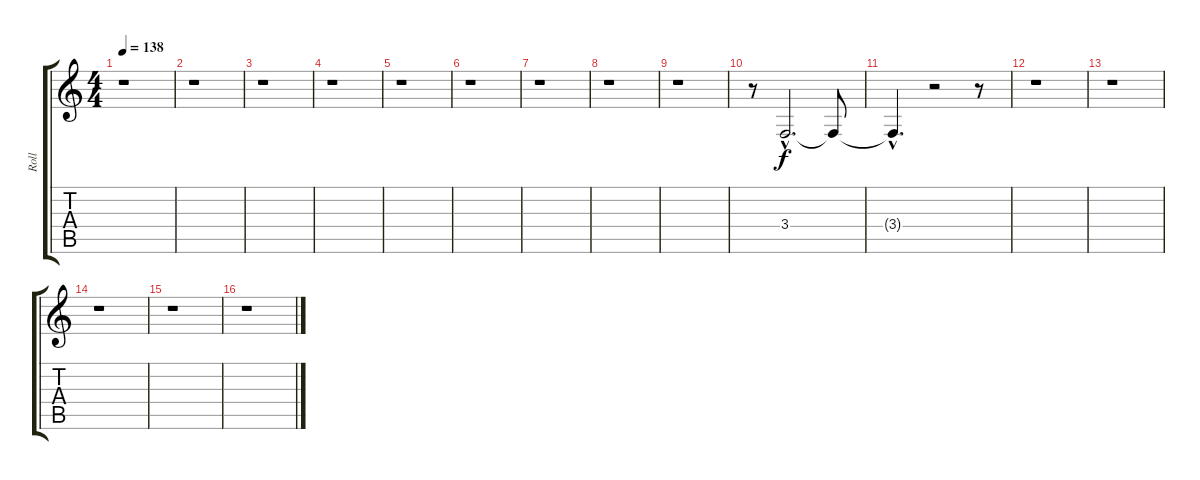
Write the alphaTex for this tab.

\track ("Roll" "Roll") {instrument reversecymbal}
\staff {score tabs}
\tuning (E4 B3 G3 D3 A2 E2) {hide}
\ts (4 4)
\tempo 138
\clef g2
\ks c
r.1{dy f} |
r.1 |
r.1 |
r.1 |
r.1 |
r.1 |
r.1 |
r.1 |
r.1 |
r.8 3.4{hac}.2{d} 3.4{t}.8 |
3.4{hac t}.4{d} r.2 r.8 |
r.1 |
r.1 |
r.1 |
r.1 |
r.1
